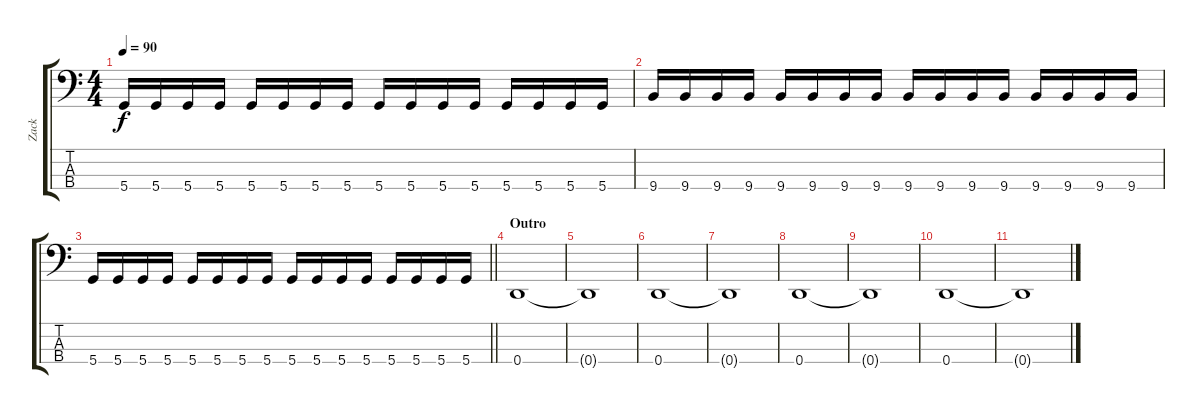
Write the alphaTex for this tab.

\track ("Zack" "Zack") {instrument electricbassfinger}
\staff {score tabs}
\tuning (G2 D2 A1 D1) {hide}
\ts (4 4)
\tempo 90
\clef f4
\ks c
5.4.16{dy f} 5.4.16 5.4.16 5.4.16 5.4.16 5.4.16 5.4.16 5.4.16 5.4.16 5.4.16 5.4.16 5.4.16 5.4.16 5.4.16 5.4.16 5.4.16 |
9.4.16 9.4.16 9.4.16 9.4.16 9.4.16 9.4.16 9.4.16 9.4.16 9.4.16 9.4.16 9.4.16 9.4.16 9.4.16 9.4.16 9.4.16 9.4.16 |
\barLineRight lightlight
5.4.16 5.4.16 5.4.16 5.4.16 5.4.16 5.4.16 5.4.16 5.4.16 5.4.16 5.4.16 5.4.16 5.4.16 5.4.16 5.4.16 5.4.16 5.4.16 |
\section ("" "Outro")
0.4.1 |
0.4{t}.1 |
0.4.1 |
0.4{t}.1 |
0.4.1 |
0.4{t}.1 |
0.4.1 |
0.4{t}.1
